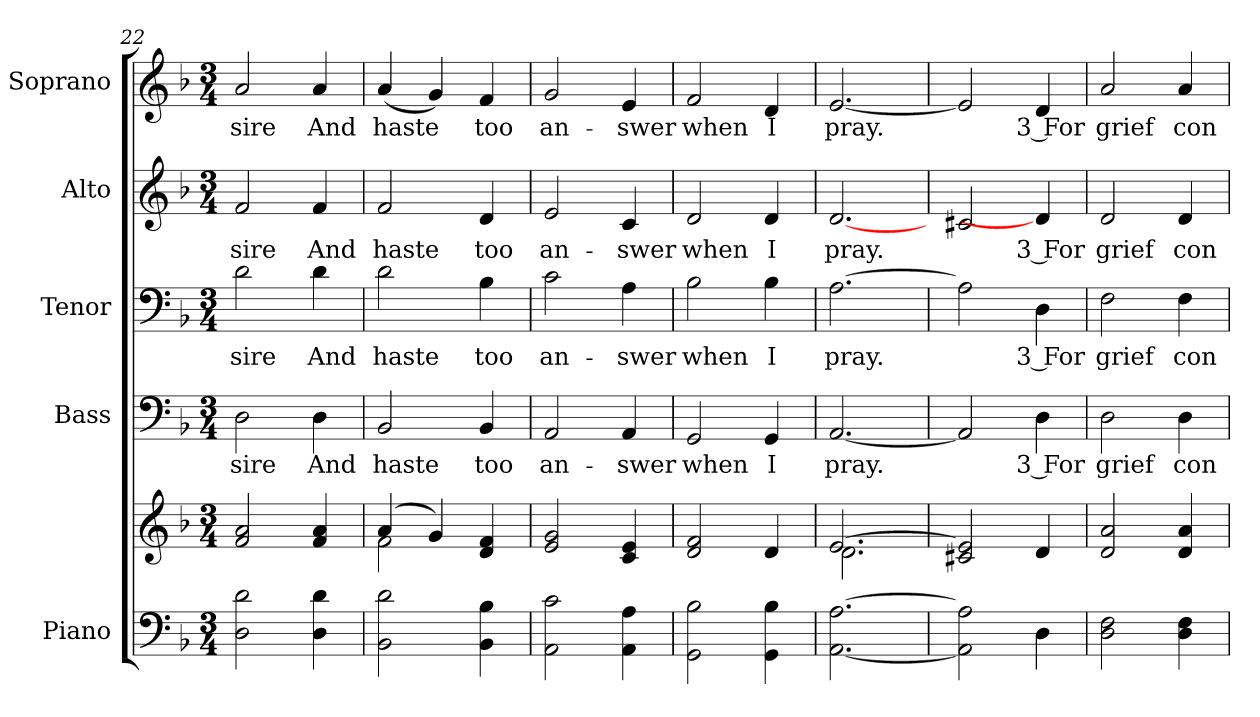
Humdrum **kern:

**kern	**kern	**kern	**text	**kern	**text	**kern	**text	**kern	**text
*part5	*part5	*part4	*part4	*part3	*part3	*part2	*part2	*part1	*part1
*staff6	*staff5	*staff4	*staff4	*staff3	*staff3	*staff2	*staff2	*staff1	*staff1
*I"Piano	*	*I"Bass	*	*I"Tenor	*	*I"Alto	*	*I"Soprano	*
*I'Pno.	*	*I'B.	*	*I'T.	*	*I'A.	*	*I'S.	*
*clefF4	*clefG2	*clefF4	*	*clefF4	*	*clefG2	*	*clefG2	*
*k[b-]	*k[b-]	*k[b-]	*	*k[b-]	*	*k[b-]	*	*k[b-]	*
*F:	*F:	*F:	*	*F:	*	*F:	*	*F:	*
*M3/4	*M3/4	*M3/4	*	*M3/4	*	*M3/4	*	*M3/4	*
=22	=22	=22	=22	=22	=22	=22	=22	=22	=22
!	!	!	!LO:LY:b:color=#000000	!	!	!	!	!	!
!	!	!	!	!	!LO:LY:b:color=#000000	!	!	!	!
!	!	!	!	!	!	!	!LO:LY:b:color=#000000	!	!
!	!	!	!	!	!	!	!	!	!LO:LY:b:color=#000000
2Di\ 2di	2fi/ 2ai	2Di\	-sire	2di\	-sire	2fi/	-sire	2ai/	-sire
!	!	!	!LO:LY:b:color=#000000	!	!	!	!	!	!
!	!	!	!	!	!LO:LY:b:color=#000000	!	!	!	!
!	!	!	!	!	!	!	!LO:LY:b:color=#000000	!	!
!	!	!	!	!	!	!	!	!	!LO:LY:b:color=#000000
4Di\ 4di	4fi/ 4ai	4Di\	And	4di\	And	4fi/	And	4ai/	And
=23	=23	=23	=23	=23	=23	=23	=23	=23	=23
*	*^	*	*	*	*	*	*	*	*
!	!	!	!	!LO:LY:b:color=#000000	!	!	!	!	!	!
!	!	!	!	!	!	!LO:LY:b:color=#000000	!	!	!	!
!	!	!	!	!	!	!	!	!LO:LY:b:color=#000000	!	!
!	!	!	!	!	!	!	!	!	!	!LO:LY:b:color=#000000
2BB-i\ 2di	(4ai/	2fi\	2BB-i/	haste	2di\	haste	2fi/	haste	(4ai/	haste
.	4gi/)	.	.	.	.	.	.	.	4gi/)	.
!	!	!	!	!LO:LY:b:color=#000000	!	!	!	!	!	!
!	!	!	!	!	!	!LO:LY:b:color=#000000	!	!	!	!
!	!	!	!	!	!	!	!	!LO:LY:b:color=#000000	!	!
!	!	!	!	!	!	!	!	!	!	!LO:LY:b:color=#000000
4BB-i\ 4B-i	4di/ 4fi	4ryy	4BB-i/	too	4B-i\	too	4di/	too	4fi/	too
*	*v	*v	*	*	*	*	*	*	*	*
!!LO:PB:g=z
=24	=24	=24	=24	=24	=24	=24	=24	=24	=24
*	*^	*	*	*	*	*	*	*	*
!	!	!	!	!LO:LY:b:color=#000000	!	!	!	!	!	!
*	*v	*v	*	*	*	*	*	*	*	*
*	*^	*	*	*	*	*	*	*	*
!	!	!	!	!	!	!LO:LY:b:color=#000000	!	!	!	!
*	*v	*v	*	*	*	*	*	*	*	*
*	*^	*	*	*	*	*	*	*	*
!	!	!	!	!	!	!	!	!LO:LY:b:color=#000000	!	!
*	*v	*v	*	*	*	*	*	*	*	*
*	*^	*	*	*	*	*	*	*	*
!	!	!	!	!	!	!	!	!	!	!LO:LY:b:color=#000000
*	*v	*v	*	*	*	*	*	*	*	*
2AAi\ 2ci	2ei/ 2gi	2AAi/	an-	2ci\	an-	2ei/	an-	2gi/	an-
!	!	!	!LO:LY:b:color=#000000	!	!	!	!	!	!
!	!	!	!	!	!LO:LY:b:color=#000000	!	!	!	!
!	!	!	!	!	!	!	!LO:LY:b:color=#000000	!	!
!	!	!	!	!	!	!	!	!	!LO:LY:b:color=#000000
4AAi\ 4Ai	4ci/ 4ei	4AAi/	-swer	4Ai\	-swer	4ci/	-swer	4ei/	-swer
=25	=25	=25	=25	=25	=25	=25	=25	=25	=25
!	!	!	!LO:LY:b:color=#000000	!	!	!	!	!	!
!	!	!	!	!	!LO:LY:b:color=#000000	!	!	!	!
!	!	!	!	!	!	!	!LO:LY:b:color=#000000	!	!
!	!	!	!	!	!	!	!	!	!LO:LY:b:color=#000000
2GGi\ 2B-i	2di/ 2fi	2GGi/	when	2B-i\	when	2di/	when	2fi/	when
!	!	!	!LO:LY:b:color=#000000	!	!	!	!	!	!
!	!	!	!	!	!LO:LY:b:color=#000000	!	!	!	!
!	!	!	!	!	!	!	!LO:LY:b:color=#000000	!	!
!	!	!	!	!	!	!	!	!	!LO:LY:b:color=#000000
4GGi\ 4B-i	4di/	4GGi/	I	4B-i\	I	4di/	I	4di/	I
=26	=26	=26	=26	=26	=26	=26	=26	=26	=26
*	*^	*	*	*	*	*	*	*	*
!	!	!	!	!LO:LY:b:color=#000000	!	!	!	!	!	!
!	!	!	!	!	!	!LO:LY:b:color=#000000	!	!	!	!
!	!	!	!	!	!	!	!	!LO:LY:b:color=#000000	!	!
!	!	!	!	!	!	!	!	!	!	!LO:LY:b:color=#000000
[<2.AAi\ [>2.Ai	[<2.ei/	2.di\	[<2.AAi/	pray.	[>2.Ai\	pray.	[<2.di/	pray.	[>2.ei/	pray.
*	*v	*v	*	*	*	*	*	*	*	*
=27	=27	=27	=27	=27	=27	=27	=27	=27	=27
2AAi\] 2Ai]	2c#Xi/ 2ei]	2AAi/]	.	2Ai\]	.	2c#Xi/	.	2ei/]	.
!	!	!	!LO:LY:b:color=#000000	!	!	!	!	!	!
!	!	!	!	!	!LO:LY:b:color=#000000	!	!	!	!
!	!	!	!	!	!	!	!LO:LY:b:color=#000000	!	!
!	!	!	!	!	!	!	!	!	!LO:LY:b:color=#000000
4Di\	4di/	4Di\	3 For	4Di\	3 For	4di/]	3 For	4di/	3 For
=28	=28	=28	=28	=28	=28	=28	=28	=28	=28
!	!	!	!LO:LY:b:color=#000000	!	!	!	!	!	!
!	!	!	!	!	!LO:LY:b:color=#000000	!	!	!	!
!	!	!	!	!	!	!	!LO:LY:b:color=#000000	!	!
!	!	!	!	!	!	!	!	!	!LO:LY:b:color=#000000
2Di\ 2Fi	2di/ 2ai	2Di\	grief	2Fi\	grief	2di/	grief	2ai/	grief
!	!	!	!LO:LY:b:color=#000000	!	!	!	!	!	!
!	!	!	!	!	!LO:LY:b:color=#000000	!	!	!	!
!	!	!	!	!	!	!	!LO:LY:b:color=#000000	!	!
!	!	!	!	!	!	!	!	!	!LO:LY:b:color=#000000
4Di\ 4Fi	4di/ 4ai	4Di\	con-	4Fi\	con-	4di/	con-	4ai/	con-
=	=	=	=	=	=	=	=	=	=
*-	*-	*-	*-	*-	*-	*-	*-	*-	*-
